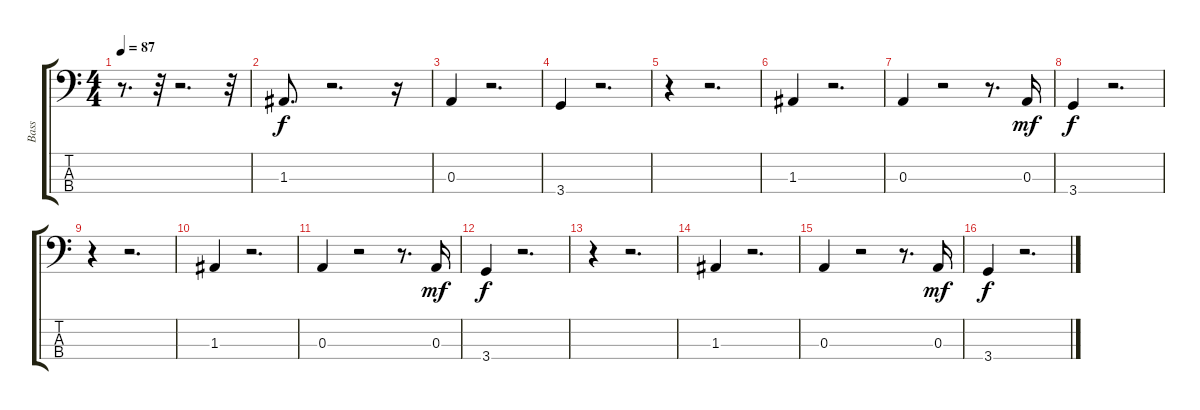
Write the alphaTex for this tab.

\track ("Bass      " "Bass      ") {instrument electricbassfinger}
\staff {score tabs}
\tuning (G2 D2 A1 E1) {hide}
\ts (4 4)
\tempo 87
\clef f4
\ks c
r.8{d dy f} r.32 r.2{d} r.32 |
1.3.8{d} r.2{d} r.16 |
0.3.4 r.2{d} |
3.4.4 r.2{d} |
r.4 r.2{d} |
1.3.4 r.2{d} |
0.3.4 r.2 r.8{d} 0.3.16{dy mf} |
3.4.4{dy f} r.2{d} |
r.4 r.2{d} |
1.3.4 r.2{d} |
0.3.4 r.2 r.8{d} 0.3.16{dy mf} |
3.4.4{dy f} r.2{d} |
r.4 r.2{d} |
1.3.4 r.2{d} |
0.3.4 r.2 r.8{d} 0.3.16{dy mf} |
3.4.4{dy f} r.2{d}
